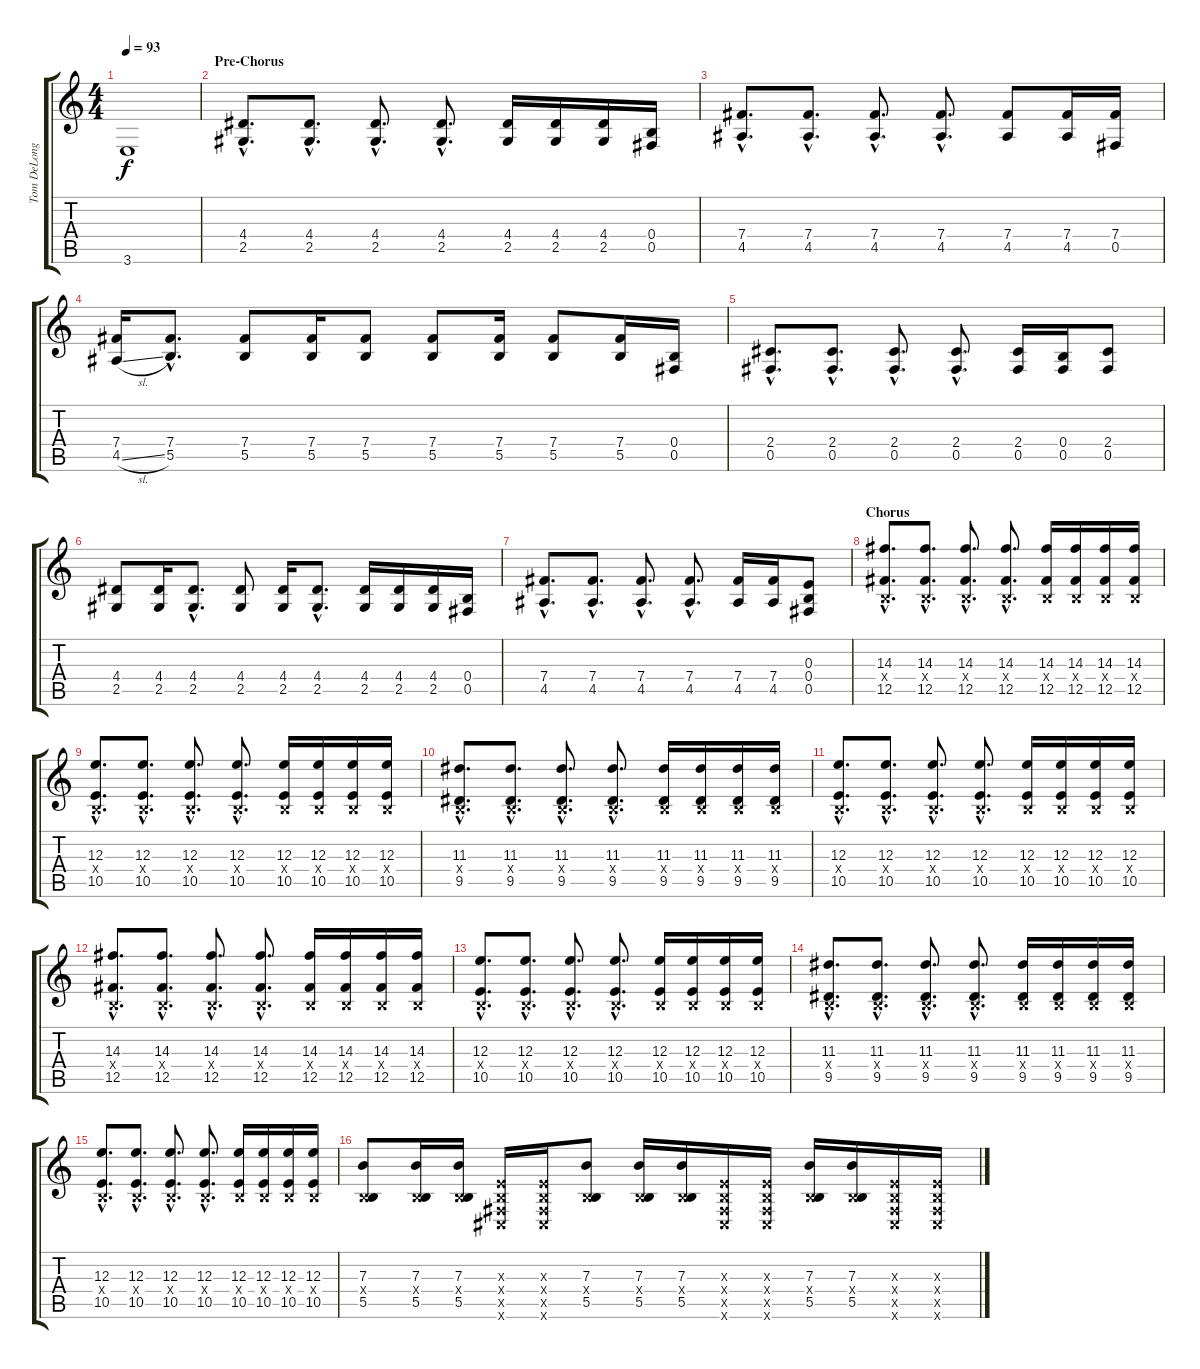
\track ("Tom DeLonge" "Tom DeLong") {instrument distortionguitar}
\staff {score tabs}
\tuning (Db4 Ab3 E3 B2 Gb2 Db2) {hide}
\ts (4 4)
\tempo 93
\clef g2
\ks c
3.6.1{dy f} |
\section ("" "Pre-Chorus")
(4.4{hac} 2.5{hac}).8{d balance 8 instrument distortionguitar} (4.4{hac} 2.5{hac}).8{d} (4.4{hac} 2.5{hac}).8{d} (4.4{hac} 2.5{hac}).8{d} (4.4 2.5).16 (4.4 2.5).16 (4.4 2.5).16 (0.4 0.5).16 |
(7.4{hac} 4.5{hac}).8{d} (7.4{hac} 4.5{hac}).8{d} (7.4{hac} 4.5{hac}).8{d} (7.4{hac} 4.5{hac}).8{d} (7.4 4.5).8 (7.4 4.5).16 (7.4 0.5).16 |
(7.4 4.5{sl}).16 (7.4{hac} 5.5{hac}).8{d} (7.4 5.5).8 (7.4 5.5).16 (7.4 5.5).8 (7.4 5.5).8 (7.4 5.5).16 (7.4 5.5).8 (7.4 5.5).16 (0.4 0.5).16 |
(2.4{hac} 0.5{hac}).8{d} (2.4{hac} 0.5{hac}).8{d} (2.4{hac} 0.5{hac}).8{d} (2.4{hac} 0.5{hac}).8{d} (2.4 0.5).16 (0.4 0.5).16 (2.4 0.5).8 |
(4.4 2.5).8{instrument distortionguitar} (4.4 2.5).16 (4.4{hac} 2.5{hac}).8{d} (4.4 2.5).8 (4.4 2.5).16 (4.4{hac} 2.5{hac}).8{d} (4.4 2.5).16 (4.4 2.5).16 (4.4 2.5).16 (0.4 0.5).16 |
(7.4{hac} 4.5{hac}).8{d} (7.4{hac} 4.5{hac}).8{d} (7.4{hac} 4.5{hac}).8{d} (7.4{hac} 4.5{hac}).8{d} (7.4 4.5).16 (7.4 4.5).16 (0.3 0.4 0.5).8 |
\section ("" "Chorus")
(14.3{hac} 0.4{hac x} 12.5{hac}).8{d balance 3 instrument electricguitarclean} (14.3{hac} 0.4{hac x} 12.5{hac}).8{d} (14.3{hac} 0.4{hac x} 12.5{hac}).8{d} (14.3{hac} 0.4{hac x} 12.5{hac}).8{d} (14.3 0.4{x} 12.5).16 (14.3 0.4{x} 12.5).16 (14.3 0.4{x} 12.5).16 (14.3 0.4{x} 12.5).16 |
(12.3{hac} 0.4{hac x} 10.5{hac}).8{d balance 3 instrument electricguitarclean} (12.3{hac} 0.4{hac x} 10.5{hac}).8{d} (12.3{hac} 0.4{hac x} 10.5{hac}).8{d} (12.3{hac} 0.4{hac x} 10.5{hac}).8{d} (12.3 0.4{x} 10.5).16 (12.3 0.4{x} 10.5).16 (12.3 0.4{x} 10.5).16 (12.3 0.4{x} 10.5).16 |
(11.3{hac} 0.4{hac x} 9.5{hac}).8{d balance 3 instrument electricguitarclean} (11.3{hac} 0.4{hac x} 9.5{hac}).8{d} (11.3{hac} 0.4{hac x} 9.5{hac}).8{d} (11.3{hac} 0.4{hac x} 9.5{hac}).8{d} (11.3 0.4{x} 9.5).16 (11.3 0.4{x} 9.5).16 (11.3 0.4{x} 9.5).16 (11.3 0.4{x} 9.5).16 |
(12.3{hac} 0.4{hac x} 10.5{hac}).8{d balance 3 instrument electricguitarclean} (12.3{hac} 0.4{hac x} 10.5{hac}).8{d} (12.3{hac} 0.4{hac x} 10.5{hac}).8{d} (12.3{hac} 0.4{hac x} 10.5{hac}).8{d} (12.3 0.4{x} 10.5).16 (12.3 0.4{x} 10.5).16 (12.3 0.4{x} 10.5).16 (12.3 0.4{x} 10.5).16 |
(14.3{hac} 0.4{hac x} 12.5{hac}).8{d balance 3 instrument electricguitarclean} (14.3{hac} 0.4{hac x} 12.5{hac}).8{d} (14.3{hac} 0.4{hac x} 12.5{hac}).8{d} (14.3{hac} 0.4{hac x} 12.5{hac}).8{d} (14.3 0.4{x} 12.5).16 (14.3 0.4{x} 12.5).16 (14.3 0.4{x} 12.5).16 (14.3 0.4{x} 12.5).16 |
(12.3{hac} 0.4{hac x} 10.5{hac}).8{d balance 3 instrument electricguitarclean} (12.3{hac} 0.4{hac x} 10.5{hac}).8{d} (12.3{hac} 0.4{hac x} 10.5{hac}).8{d} (12.3{hac} 0.4{hac x} 10.5{hac}).8{d} (12.3 0.4{x} 10.5).16 (12.3 0.4{x} 10.5).16 (12.3 0.4{x} 10.5).16 (12.3 0.4{x} 10.5).16 |
(11.3{hac} 0.4{hac x} 9.5{hac}).8{d balance 3 instrument electricguitarclean} (11.3{hac} 0.4{hac x} 9.5{hac}).8{d} (11.3{hac} 0.4{hac x} 9.5{hac}).8{d} (11.3{hac} 0.4{hac x} 9.5{hac}).8{d} (11.3 0.4{x} 9.5).16 (11.3 0.4{x} 9.5).16 (11.3 0.4{x} 9.5).16 (11.3 0.4{x} 9.5).16 |
(12.3{hac} 0.4{hac x} 10.5{hac}).8{d balance 3 instrument electricguitarclean} (12.3{hac} 0.4{hac x} 10.5{hac}).8{d} (12.3{hac} 0.4{hac x} 10.5{hac}).8{d} (12.3{hac} 0.4{hac x} 10.5{hac}).8{d} (12.3 0.4{x} 10.5).16 (12.3 0.4{x} 10.5).16 (12.3 0.4{x} 10.5).16 (12.3 0.4{x} 10.5).16 |
(7.3 0.4{x} 5.5).8{volume 13 balance 3 instrument distortionguitar} (7.3 0.4{x} 5.5).16 (7.3 0.4{x} 5.5).16 (0.3{x} 0.4{x} 0.5{x} 0.6{x}).16 (0.3{x} 0.4{x} 0.5{x} 0.6{x}).16 (7.3 0.4{x} 5.5).8 (7.3 0.4{x} 5.5).16 (7.3 0.4{x} 5.5).16 (0.3{x} 0.4{x} 0.5{x} 0.6{x}).16 (0.3{x} 0.4{x} 0.5{x} 0.6{x}).16 (7.3 0.4{x} 5.5).16 (7.3 0.4{x} 5.5).16 (0.3{x} 0.4{x} 0.5{x} 0.6{x}).16 (0.3{x} 0.4{x} 0.5{x} 0.6{x}).16
